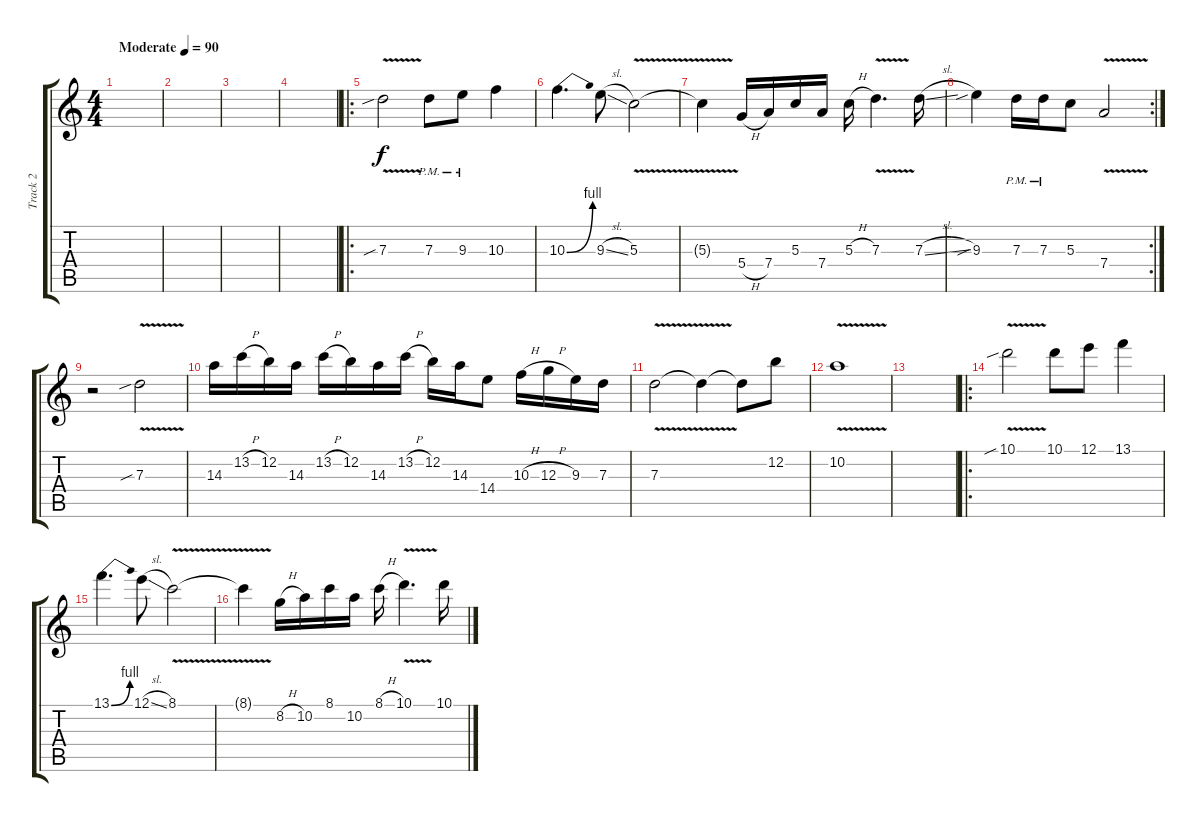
\track ("Track 2" "Track 2") {instrument overdrivenguitar}
\staff {score tabs}
\tuning (E4 B3 G3 D3 A2 E2) {hide}
\ts (4 4)
\tempo (90 "Moderate")
\clef g2
\ks c
|
|
|
|
\ro
7.3{v sib}.2 7.3{pm}.8 9.3{pm}.8 10.3.4 |
10.3{be (bend 0 0 60 4)}.4{d} 9.3{sl}.8 5.3{v}.2 |
5.3{t}.4 5.4{h}.16 7.4.16 5.3.16 7.4.16 5.3{h}.16 7.3{v}.4{d} 7.3{sl}.16 |
\rc 2
9.3{sib}.4 7.3{pm}.16 7.3{pm}.16 5.3.8 7.4{v}.2 |
r.2 7.3{v sib}.2 |
14.3.16 13.2{h}.16 12.2.16 14.3.16 13.2{h}.16 12.2.16 14.3.16 13.2{h}.16 12.2.16 14.3.16 14.4.8 10.3{h}.16 12.3{h}.16 9.3.16 7.3.16 |
7.3{v}.2 7.3{t}.4 7.3{t}.8 12.2.8 |
10.2{v}.1 |
|
\ro
10.1{v sib}.2 10.1.8 12.1.8 13.1.4 |
13.1{be (bend 0 0 60 4)}.4{d} 12.1{sl}.8 8.1{v}.2 |
8.1{t}.4 8.2{h}.16 10.2.16 8.1.16 10.2.16 8.1{h}.16 10.1{v}.4{d} 10.1{sl}.16
